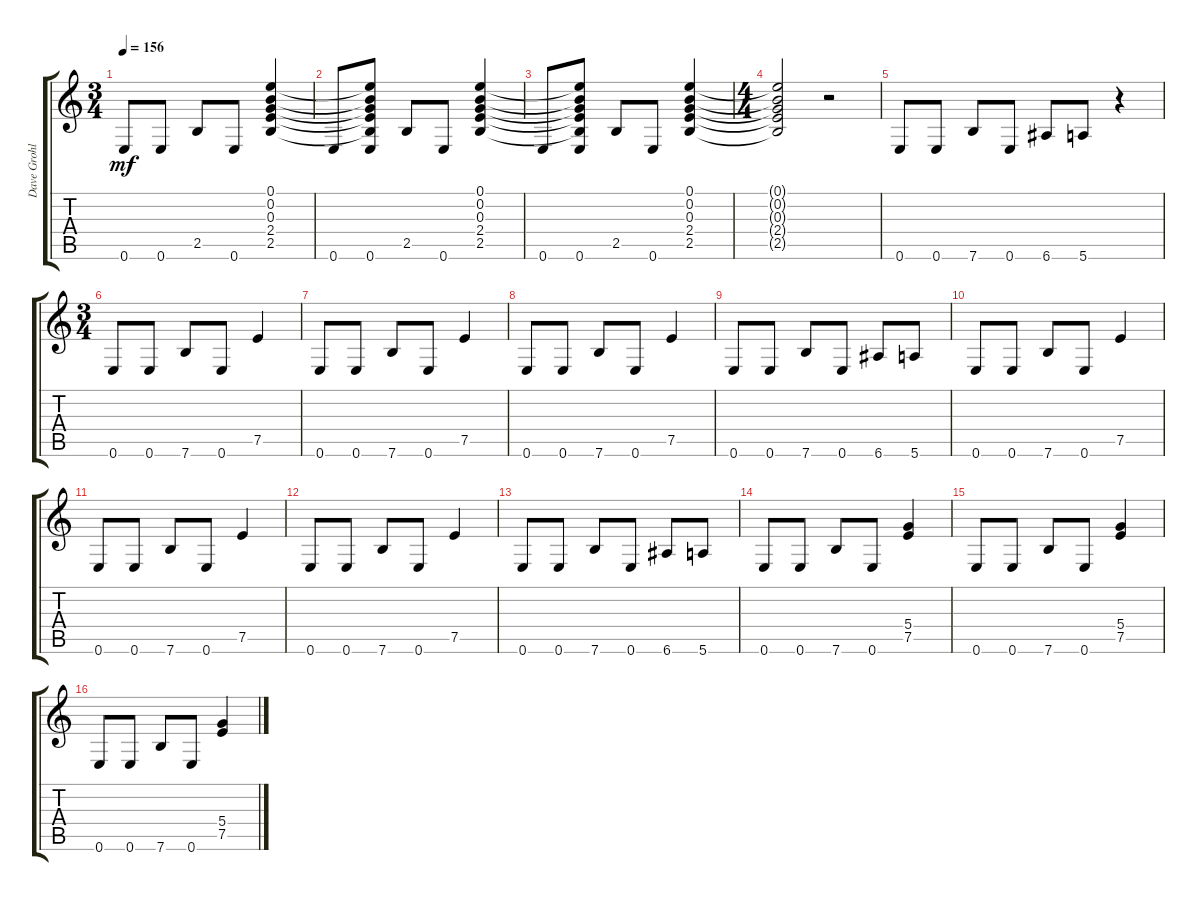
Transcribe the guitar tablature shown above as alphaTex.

\track ("Dave Grohl" "Dave Grohl") {instrument electricguitarclean}
\staff {score tabs}
\tuning (E4 B3 G3 D3 A2 E2) {hide}
\ts (3 4)
\tempo 156
\clef g2
\ks c
0.6.8{dy mf} 0.6.8 2.5.8 0.6.8 (0.1 0.2 0.3 2.4 2.5).4 |
0.6.8 (0.1{t} 0.2{t} 0.3{t} 2.4{t} 2.5{t} 0.6).8 2.5.8 0.6.8 (0.1 0.2 0.3 2.4 2.5).4 |
0.6.8 (0.1{t} 0.2{t} 0.3{t} 2.4{t} 2.5{t} 0.6).8 2.5.8 0.6.8 (0.1 0.2 0.3 2.4 2.5).4 |
\ts (4 4)
(0.1{t} 0.2{t} 0.3{t} 2.4{t} 2.5{t}).2 r.2 |
0.6.8 0.6.8 7.6.8 0.6.8 6.6.8 5.6.8 r.4 |
\ts (3 4)
0.6.8 0.6.8 7.6.8 0.6.8 7.5.4 |
0.6.8 0.6.8 7.6.8 0.6.8 7.5.4 |
0.6.8 0.6.8 7.6.8 0.6.8 7.5.4 |
0.6.8 0.6.8 7.6.8 0.6.8 6.6.8 5.6.8 |
0.6.8 0.6.8 7.6.8 0.6.8 7.5.4 |
0.6.8 0.6.8 7.6.8 0.6.8 7.5.4 |
0.6.8 0.6.8 7.6.8 0.6.8 7.5.4 |
0.6.8 0.6.8 7.6.8 0.6.8 6.6.8 5.6.8 |
0.6.8 0.6.8 7.6.8 0.6.8 (5.4 7.5).4 |
0.6.8 0.6.8 7.6.8 0.6.8 (5.4 7.5).4 |
0.6.8 0.6.8 7.6.8 0.6.8 (5.4 7.5).4
